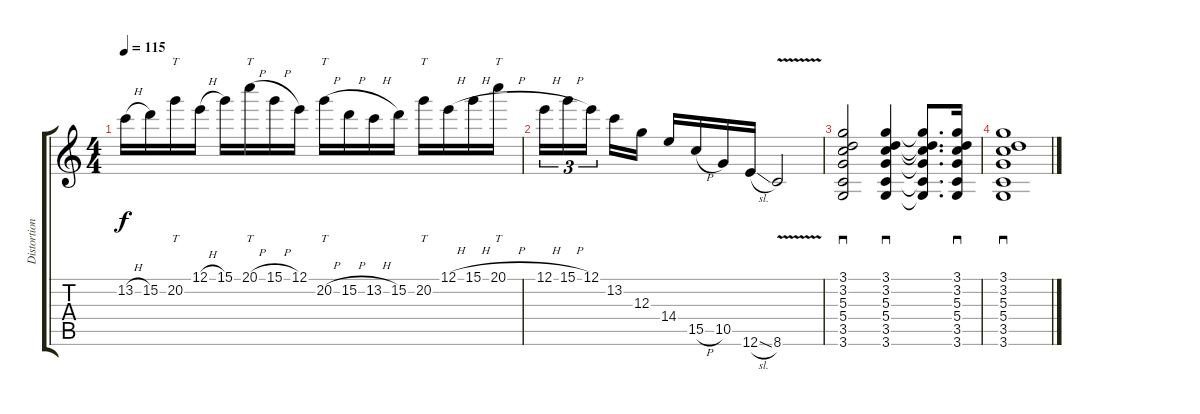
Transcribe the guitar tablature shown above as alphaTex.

\track ("Distortion Guitar" "Distortion") {instrument overdrivenguitar}
\staff {score tabs}
\tuning (E4 B3 G3 D3 A2 E2) {hide}
\ts (4 4)
\tempo 115
\clef g2
\ks c
13.2{h}.16{dy f} 15.2.16 20.2.16{tt} 12.1{h}.16 15.1.16 20.1{h}.16{tt} 15.1{h}.16 12.1.16 20.2{h}.16{tt} 15.2{h}.16 13.2{h}.16 15.2.16 20.2.16{tt} 12.1{h}.16 15.1{h}.16 20.1{h}.16{tt} |
12.1{h}.16{tu (3 2)} 15.1{h}.16{tu (3 2)} 12.1.16{tu (3 2) beam splitsecondary} 13.2.16 12.3.16 14.4.16 15.5{h}.16 10.5.16 12.6{sl}.16 8.6{v}.2 |
(3.1 3.2 5.3 5.4 3.5 3.6).2{sd} (3.1 3.2 5.3 5.4 3.5 3.6).4{sd} (3.1{t} 3.2{t} 5.3{t} 5.4{t} 3.5{t} 3.6{t}).8{d} (3.1 3.2 5.3 5.4 3.5 3.6).16{sd} |
(3.1 3.2 5.3 5.4 3.5 3.6).1{sd}
